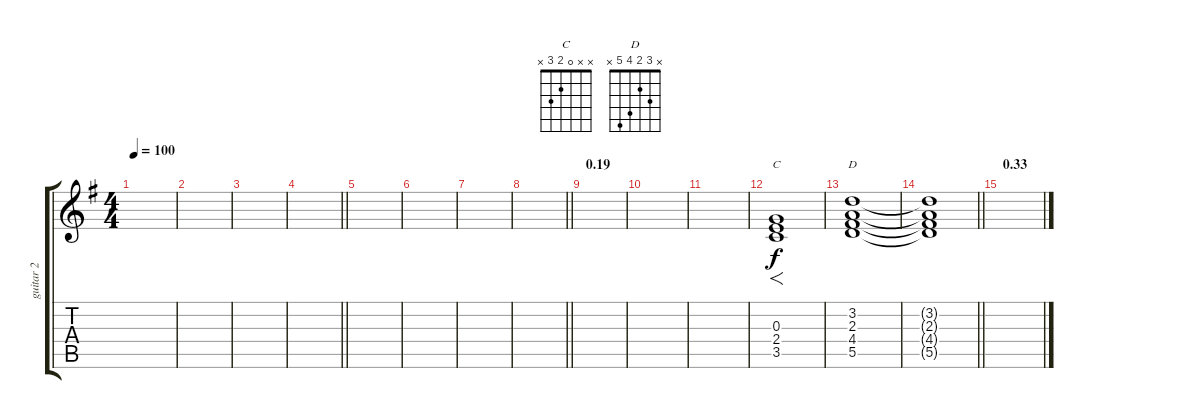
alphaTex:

\track ("guitar 2" "guitar 2") {instrument distortionguitar}
\staff {score tabs}
\tuning (E4 B3 G3 D3 A2 E2) {hide}
\chord ("C" x x 0 2 3 x)
\chord ("D" x 3 2 4 5 x)
\ts (4 4)
\tempo 100
\clef g2
\ks g
|
|
|
\barLineRight lightlight
|
|
|
|
\barLineRight lightlight
|
\section ("" "0.19")
|
|
|
(0.3 2.4 3.5).1{f ch "C"} |
(3.2 2.3 4.4 5.5).1{ch "D"} |
\barLineRight lightlight
(3.2{t} 2.3{t} 4.4{t} 5.5{t}).1 |
\section ("" "0.33")
